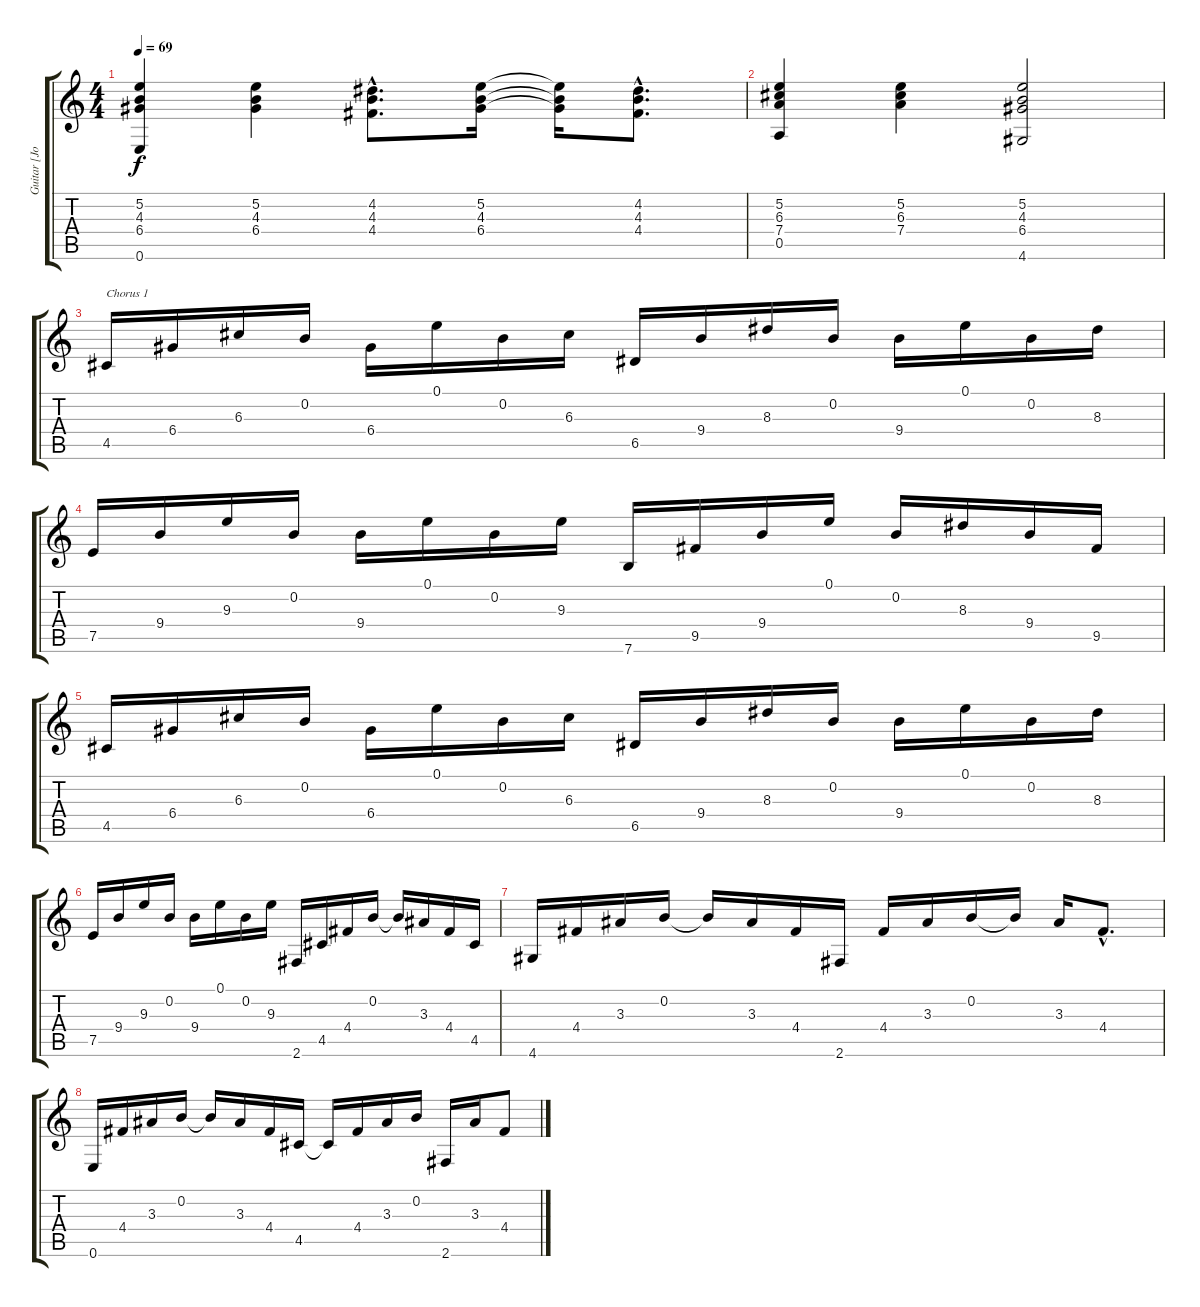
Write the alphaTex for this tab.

\track ("Guitar [John Petrucci]" "Guitar [Jo") {instrument acousticguitarnylon}
\staff {score tabs}
\tuning (E4 B3 G3 D3 A2 E2) {hide}
\ts (4 4)
\tempo 69
\clef g2
\ks c
(5.2 4.3 6.4 0.6).4{dy f} (5.2 4.3 6.4).4 (4.2{hac} 4.3{hac} 4.4{hac}).8{d} (5.2 4.3 6.4).16 (5.2{t} 4.3{t} 6.4{t}).16 (4.2{hac} 4.3{hac} 4.4{hac}).8{d} |
(5.2 6.3 7.4 0.5).4 (5.2 6.3 7.4).4 (5.2 4.3 6.4 4.6).2 |
4.5.16{txt "Chorus 1"} 6.4.16 6.3.16 0.2.16 6.4.16 0.1.16 0.2.16 6.3.16 6.5.16 9.4.16 8.3.16 0.2.16 9.4.16 0.1.16 0.2.16 8.3.16 |
7.5.16 9.4.16 9.3.16 0.2.16 9.4.16 0.1.16 0.2.16 9.3.16 7.6.16 9.5.16 9.4.16 0.1.16 0.2.16 8.3.16 9.4.16 9.5.16 |
4.5.16 6.4.16 6.3.16 0.2.16 6.4.16 0.1.16 0.2.16 6.3.16 6.5.16 9.4.16 8.3.16 0.2.16 9.4.16 0.1.16 0.2.16 8.3.16 |
7.5.16 9.4.16 9.3.16 0.2.16 9.4.16 0.1.16 0.2.16 9.3.16 2.6.16 4.5.16 4.4.16 0.2.16 0.2{t}.16 3.3.16 4.4.16 4.5.16 |
4.6.16 4.4.16 3.3.16 0.2.16 0.2{t}.16 3.3.16 4.4.16 2.6.16 4.4.16 3.3.16 0.2.16 0.2{t}.16 3.3.16 4.4{hac}.8{d} |
0.6.16 4.4.16 3.3.16 0.2.16 0.2{t}.16 3.3.16 4.4.16 4.5.16 4.5{t}.16 4.4.16 3.3.16 0.2.16 2.6.16 3.3.16 4.4.8
